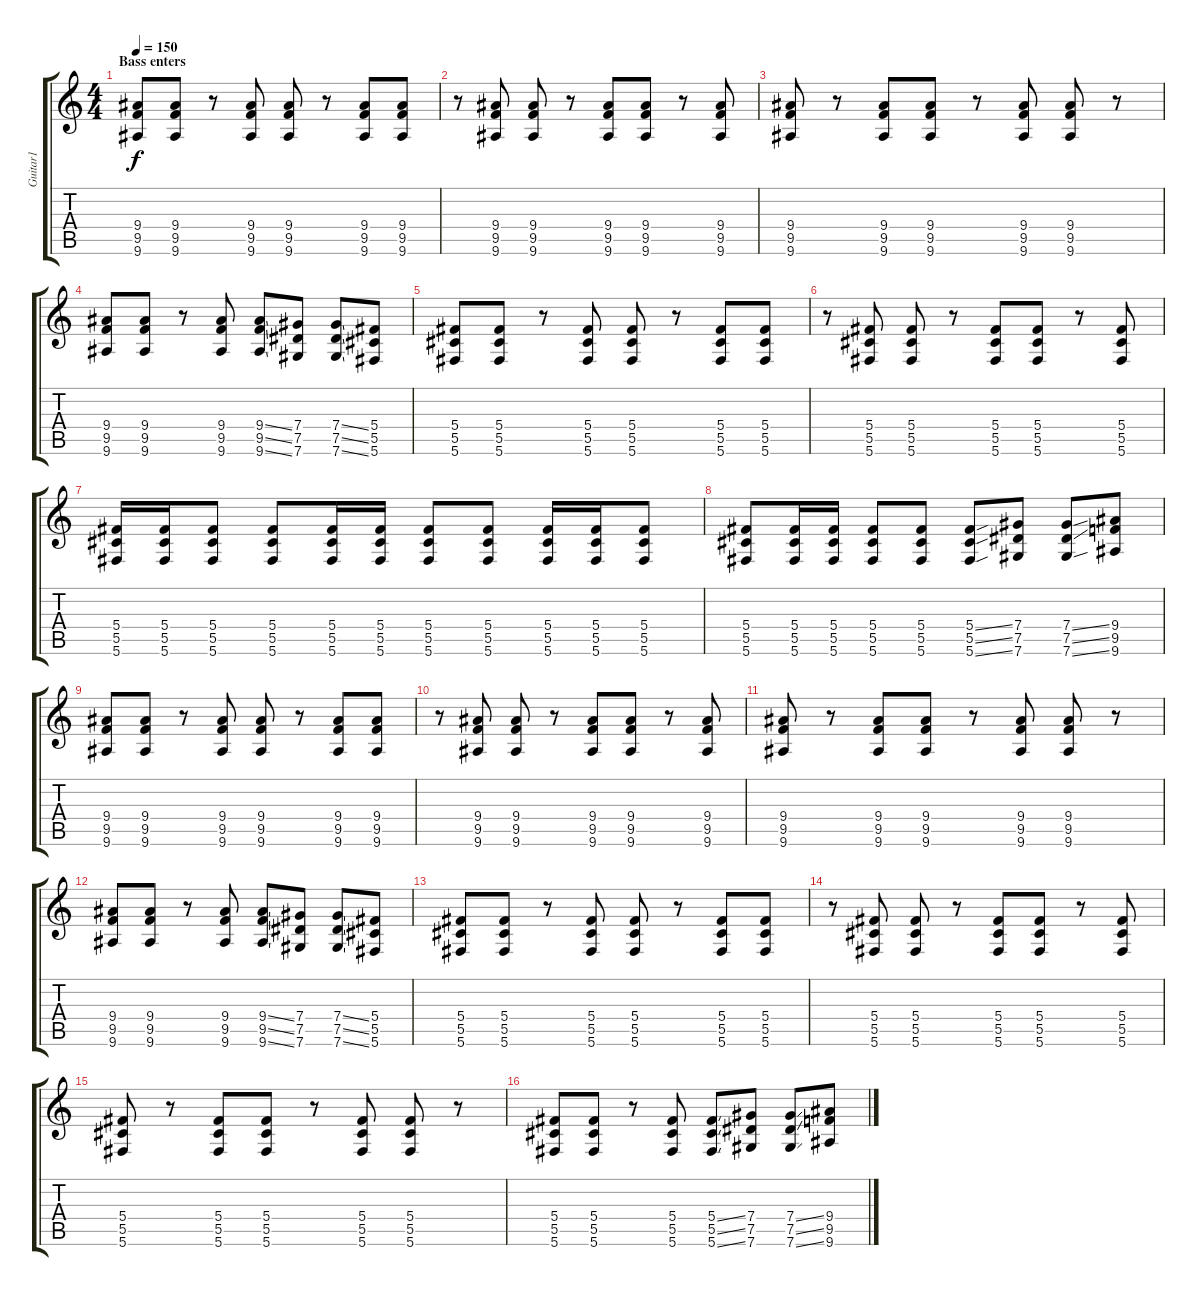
\track ("Guitar1" "Guitar1") {instrument distortionguitar}
\staff {score tabs}
\tuning (Eb4 Bb3 Gb3 Db3 Ab2 Db2) {hide}
\ts (4 4)
\section ("" "Bass enters")
\tempo 150
\clef g2
\ks c
(9.4 9.5 9.6).8{dy f} (9.4 9.5 9.6).8 r.8 (9.4 9.5 9.6).8 (9.4 9.5 9.6).8 r.8 (9.4 9.5 9.6).8 (9.4 9.5 9.6).8 |
r.8 (9.4 9.5 9.6).8 (9.4 9.5 9.6).8 r.8 (9.4 9.5 9.6).8 (9.4 9.5 9.6).8 r.8 (9.4 9.5 9.6).8 |
(9.4 9.5 9.6).8 r.8 (9.4 9.5 9.6).8 (9.4 9.5 9.6).8 r.8 (9.4 9.5 9.6).8 (9.4 9.5 9.6).8 r.8 |
(9.4 9.5 9.6).8 (9.4 9.5 9.6).8 r.8 (9.4 9.5 9.6).8 (9.4{ss} 9.5{ss} 9.6{ss}).8 (7.4 7.5 7.6).8 (7.4{ss} 7.5{ss} 7.6{ss}).8 (5.4 5.5 5.6).8 |
(5.4 5.5 5.6).8 (5.4 5.5 5.6).8 r.8 (5.4 5.5 5.6).8 (5.4 5.5 5.6).8 r.8 (5.4 5.5 5.6).8 (5.4 5.5 5.6).8 |
r.8 (5.4 5.5 5.6).8 (5.4 5.5 5.6).8 r.8 (5.4 5.5 5.6).8 (5.4 5.5 5.6).8 r.8 (5.4 5.5 5.6).8 |
(5.4 5.5 5.6).16 (5.4 5.5 5.6).16 (5.4 5.5 5.6).8 (5.4 5.5 5.6).8 (5.4 5.5 5.6).16 (5.4 5.5 5.6).16 (5.4 5.5 5.6).8 (5.4 5.5 5.6).8 (5.4 5.5 5.6).16 (5.4 5.5 5.6).16 (5.4 5.5 5.6).8 |
(5.4 5.5 5.6).8 (5.4 5.5 5.6).16 (5.4 5.5 5.6).16 (5.4 5.5 5.6).8 (5.4 5.5 5.6).8 (5.4{ss} 5.5{ss} 5.6{ss}).8 (7.4 7.5 7.6).8 (7.4{ss} 7.5{ss} 7.6{ss}).8 (9.4 9.5 9.6).8 |
(9.4 9.5 9.6).8 (9.4 9.5 9.6).8 r.8 (9.4 9.5 9.6).8 (9.4 9.5 9.6).8 r.8 (9.4 9.5 9.6).8 (9.4 9.5 9.6).8 |
r.8 (9.4 9.5 9.6).8 (9.4 9.5 9.6).8 r.8 (9.4 9.5 9.6).8 (9.4 9.5 9.6).8 r.8 (9.4 9.5 9.6).8 |
(9.4 9.5 9.6).8 r.8 (9.4 9.5 9.6).8 (9.4 9.5 9.6).8 r.8 (9.4 9.5 9.6).8 (9.4 9.5 9.6).8 r.8 |
(9.4 9.5 9.6).8 (9.4 9.5 9.6).8 r.8 (9.4 9.5 9.6).8 (9.4{ss} 9.5{ss} 9.6{ss}).8 (7.4 7.5 7.6).8 (7.4{ss} 7.5{ss} 7.6{ss}).8 (5.4 5.5 5.6).8 |
(5.4 5.5 5.6).8 (5.4 5.5 5.6).8 r.8 (5.4 5.5 5.6).8 (5.4 5.5 5.6).8 r.8 (5.4 5.5 5.6).8 (5.4 5.5 5.6).8 |
r.8 (5.4 5.5 5.6).8 (5.4 5.5 5.6).8 r.8 (5.4 5.5 5.6).8 (5.4 5.5 5.6).8 r.8 (5.4 5.5 5.6).8 |
(5.4 5.5 5.6).8 r.8 (5.4 5.5 5.6).8 (5.4 5.5 5.6).8 r.8 (5.4 5.5 5.6).8 (5.4 5.5 5.6).8 r.8 |
(5.4 5.5 5.6).8 (5.4 5.5 5.6).8 r.8 (5.4 5.5 5.6).8 (5.4{ss} 5.5{ss} 5.6{ss}).8 (7.4 7.5 7.6).8 (7.4{ss} 7.5{ss} 7.6{ss}).8 (9.4 9.5 9.6).8
